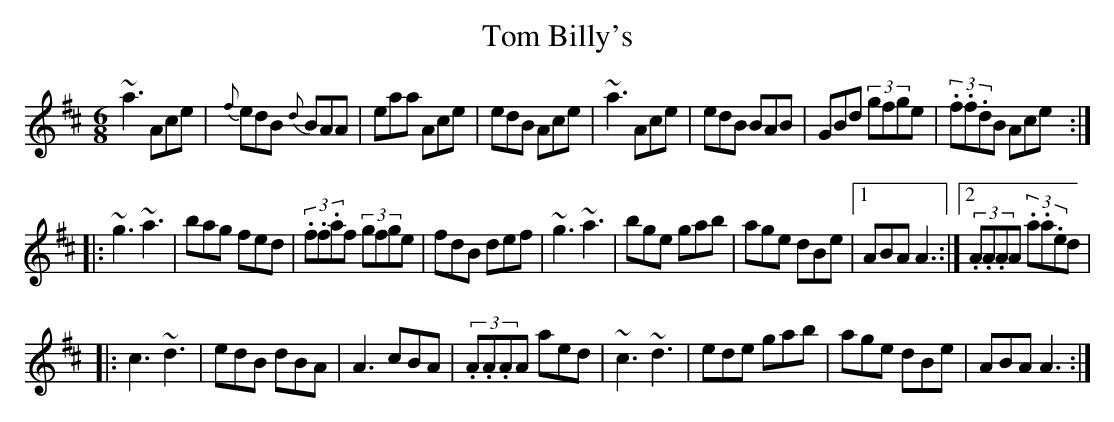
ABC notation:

X:1
T:Tom Billy's
M:6/8
L:1/8
K:D
~a3 Ace | {f}edB {d}BAA | eaa Ace | edB Ace | ~a3 Ace | edB BAB | GBd (3gfge |(3.f.f.dB Ace :|
|:~g3 ~a3 | bag fed | (3.f.f.af (3gfge | fdB def | ~g3 ~a3 |bge gab | age dBe |1 ABA A3 :|2 (3.A.A.AA (3.a.a.ed |
|: c3 ~d3 | edB dBA|A3 cBA | (3.A.A.AA aed | ~c3 ~d3 | ede gab | age dBe | ABA A3 :|
